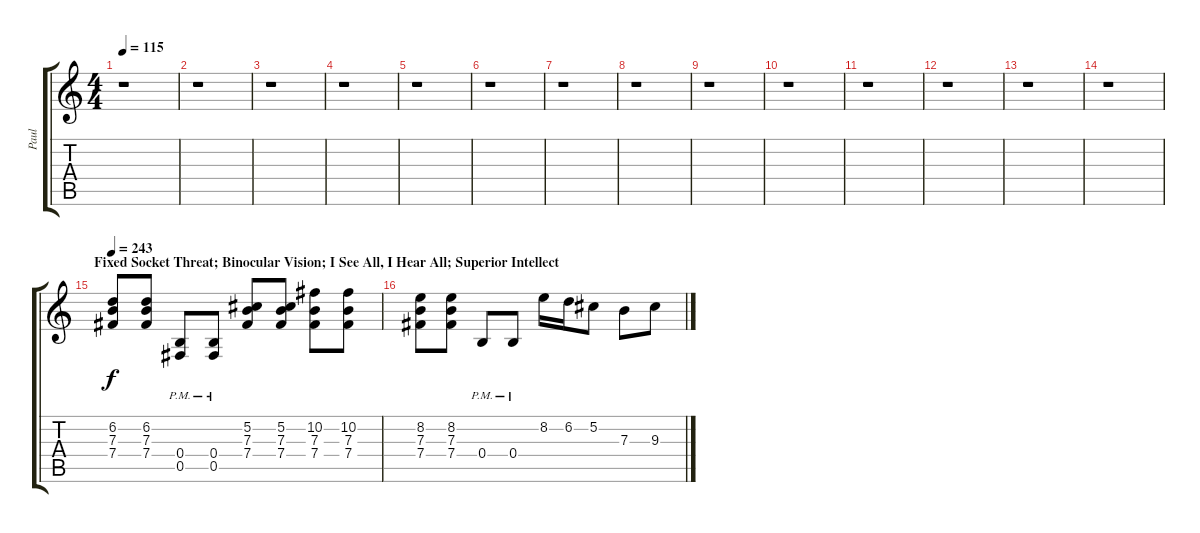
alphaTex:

\track ("Paul" "Paul") {instrument distortionguitar}
\staff {score tabs}
\tuning (Db4 Ab3 E3 B2 Gb2 Db2) {hide}
\ts (4 4)
\tempo 115
\clef g2
\ks c
r.1{dy f} |
r.1 |
r.1 |
r.1 |
r.1 |
r.1 |
\section ("" "")
r.1 |
r.1 |
r.1 |
r.1 |
r.1 |
r.1 |
r.1 |
r.1 |
\section ("" "Fixed Socket Threat; Binocular Vision; I See All, I Hear All; Superior Intellect")
\tempo 243
(6.2 7.3 7.4).8 (6.2 7.3 7.4).8 (0.4{pm} 0.5{pm}).8 (0.4{pm} 0.5{pm}).8 (5.2 7.3 7.4).8 (5.2 7.3 7.4).8 (10.2 7.3 7.4).8 (10.2 7.3 7.4).8 |
(8.2 7.3 7.4).8 (8.2 7.3 7.4).8 0.4{pm}.8 0.4{pm}.8 8.2.16 6.2.16 5.2.8 7.3.8 9.3.8
